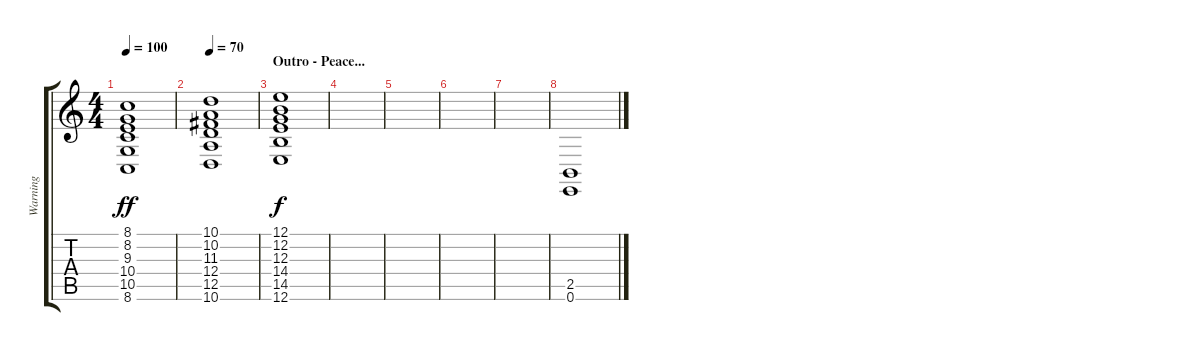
\track ("Warning" "Warning") {instrument stringensemble1}
\staff {score tabs}
\tuning (E4 B3 G3 D3 A2 E2) {hide}
\ts (4 4)
\tempo 100
\clef g2
\ks c
(8.1 8.2 9.3 10.4 10.5 8.6).1{dy ff} |
\tempo 70
(10.1 10.2 11.3 12.4 12.5 10.6).1 |
\section ("" "Outro - Peace...")
(12.1 12.2 12.3 14.4 14.5 12.6).1{dy f volume 0} |
|
|
|
|
(2.5 0.6).1{volume 10}
